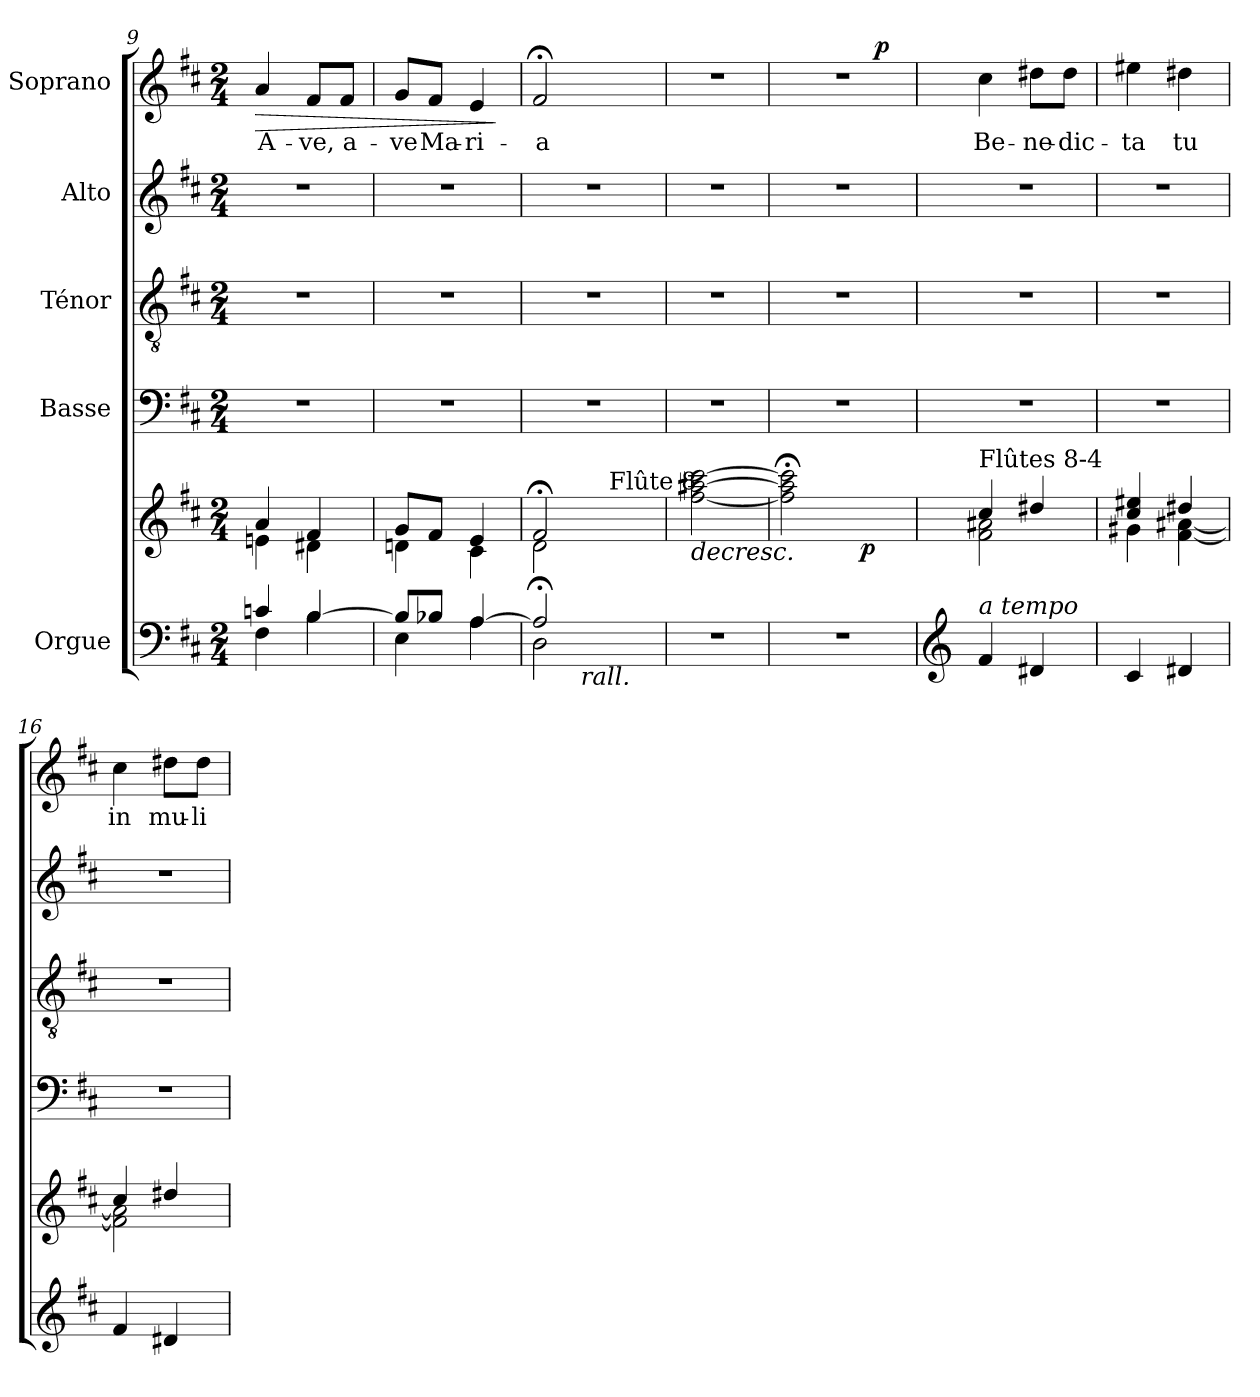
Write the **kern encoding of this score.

**kern	**kern	**dynam	**kern	**kern	**kern	**kern	**text	**dynam
*part5	*part5	*part5	*part4	*part3	*part2	*part1	*part1	*part1
*staff6	*staff5	*staff5/6	*staff4	*staff3	*staff2	*staff1	*staff1	*staff1
*I"Orgue	*	*	*I"Basse	*I"Ténor	*I"Alto	*I"Soprano	*	*
*clefF4	*clefG2	*	*clefF4	*clefGv2	*clefG2	*clefG2	*	*
*k[f#c#]	*k[f#c#]	*	*k[f#c#]	*k[f#c#]	*k[f#c#]	*k[f#c#]	*	*
*D:	*D:	*	*D:	*D:	*D:	*D:	*	*
*M2/4	*M2/4	*	*M2/4	*M2/4	*M2/4	*M2/4	*	*
=9	=9	=9	=9	=9	=9	=9	=9	=9
*^	*^	*	*	*	*	*	*	*
!	!	!	!	!	!	!	!	!	!LO:LY:b	!LO:HP:b
4cn/	4F#\	4a/	4en\	.	2r	2r	2r	4a/	A-	>
!	!	!	!	!	!	!	!	!	!LO:LY:b	!
[>4B/	4B\	4f#/	4d#X\	.	.	.	.	8f#/L	-ve,	.
!	!	!	!	!	!	!	!	!	!LO:LY:b	!
.	.	.	.	.	.	.	.	8f#/J	a-	.
=10	=10	=10	=10	=10	=10	=10	=10	=10	=10	=10
!	!	!	!	!	!	!	!	!	!LO:LY:b	!
8B/L]	4E\	8g/L	4dn\	.	2r	2r	2r	8g/L	-ve	.
!	!	!	!	!	!	!	!	!	!LO:LY:b	!
8B-X/J	.	8f#/J	.	.	.	.	.	8f#/J	Ma-	.
!	!	!	!	!	!	!	!	!	!LO:LY:b	!
[<4A/	4A\	4e/	4c#\	.	.	.	.	4e/	-ri-	.
*v	*v	*	*	*	*	*	*	*	*	*
*	*v	*v	*	*	*	*	*	*	*
.	.	.	.	.	.	.	.	]
!!LO:LB:g=z
=11	=11	=11	=11	=11	=11	=11	=11	=11
*^	*^	*	*	*	*	*	*	*
!	!	!	!	!	!	!	!	!	!LO:LY:b	!
*	*^	*	*^	*	*	*	*	*	*	*
2A;</]	2D\	8..ryy	2f#;</	2d\	4ryy	.	2r	2r	2r	2f#;</	-a	.
!	!	!LO:TX:b:i:t=rall.	!	!	!	!	!	!	!	!	!	!
.	.	4ryy	.	.	.	.	.	.	.	.	.	.
.	.	.	.	.	32ryy	.	.	.	.	.	.	.
!	!	!	!	!	!LO:TX:a:t=Flûte 8	!	!	!	!	!	!	!
.	.	.	.	.	8..ryy	.	.	.	.	.	.	.
.	.	32ryy	.	.	.	.	.	.	.	.	.	.
=12	=12	=12	=12	=12	=12	=12	=12	=12	=12	=12	=12	=12
!	!	!	!	!	!	!LO:HP:b	!	!	!	!	!	!
*v	*v	*v	*	*	*	*	*	*	*	*	*	*
*	*v	*v	*v	*	*	*	*	*	*	*
2r	[<2ff#\ [>2aa#X\ [>2ccc#\	>	2r	2r	2r	2r	.	.
=13	=13	=13	=13	=13	=13	=13	=13	=13
*	*^	*	*	*	*	*^	*	*
2r	2ff#\];< 2aa#\];< 2ccc#\];<	4ryy	.	2r	2r	2r	2r	4.ryy	.	.
.	.	16.ryy	.	.	.	.	.	.	.	.
!	!	!	!LO:DY:b	!	!	!	!	!	!	!
.	.	8ryy	p	.	.	.	.	.	.	.
!	!	!	!	!	!	!	!	!	!	!LO:DY:b
.	.	.	.	.	.	.	.	8ryy	.	p
.	.	32ryy	.	.	.	.	.	.	.	.
.	.	.	]	.	.	.	.	.	.	.
*	*	*	*	*	*	*	*v	*v	*	*
=14	=14	=14	=14	=14	=14	=14	=14	=14	=14
*clefG2	*	*	*	*	*	*	*	*	*
*	*	*	*	*	*	*	*^	*	*
!	!	!	!	!	!	!	!LO:TX:a:i:t=a tempo	!	!	!
!	!LO:TX:a:t=Flûtes 8-4	!	!	!	!	!	!	!	!	!
!LO:TX:a:i:t=a tempo	!	!	!	!	!	!	!	!	!	!
!	!	!	!	!	!	!	!	!	!LO:LY:b	!
*	*	*	*	*	*	*	*v	*v	*	*
4f#/	4cc#/	2f#\ 2a#X\	.	2r	2r	2r	4cc#\	Be-	.
!	!	!	!	!	!	!	!	!LO:LY:b	!
4d#X/	4dd#X/	.	.	.	.	.	8dd#X\L	-ne-	.
!	!	!	!	!	!	!	!	!LO:LY:b	!
.	.	.	.	.	.	.	8dd#\J	-dic-	.
=15	=15	=15	=15	=15	=15	=15	=15	=15	=15
!	!	!	!	!	!	!	!	!LO:LY:b	!
4c#/	4cc#/ 4ee#X/	4g#X\	.	2r	2r	2r	4ee#X\	-ta	.
!	!	!	!	!	!	!	!	!LO:LY:b	!
4d#X/	4dd#X/	[<4f#\ [<4a#X\	.	.	.	.	4dd#X\	tu	.
=16	=16	=16	=16	=16	=16	=16	=16	=16	=16
!	!	!	!	!	!	!	!	!LO:LY:b	!
4f#/	4cc#/	2f#\] 2a#\]	.	2r	2r	2r	4cc#\	in	.
!	!	!	!	!	!	!	!	!LO:LY:b	!
4d#X/	4dd#X/	.	.	.	.	.	8dd#X\L	mu-	.
!	!	!	!	!	!	!	!	!LO:LY:b	!
.	.	.	.	.	.	.	8dd#\J	-li-	.
*	*v	*v	*	*	*	*	*	*	*
=	=	=	=	=	=	=	=	=
*-	*-	*-	*-	*-	*-	*-	*-	*-
